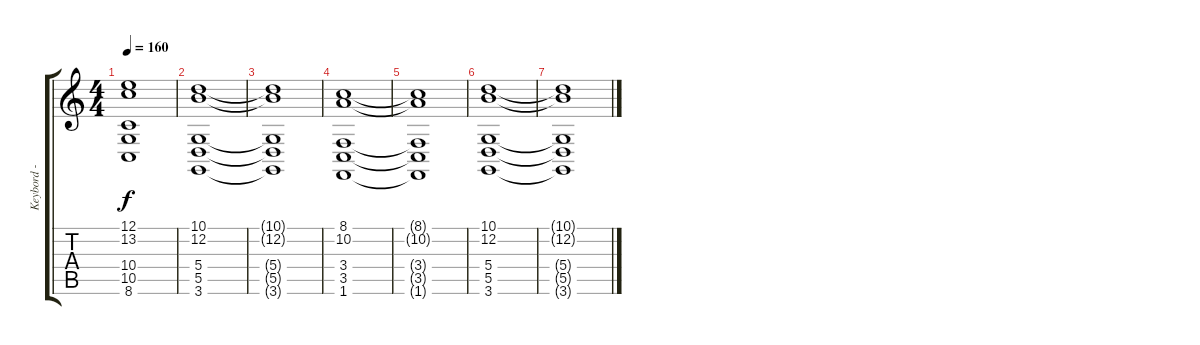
\track ("Keybord - BG" "Keybord - ") {instrument pad4choir}
\staff {score tabs}
\tuning (E4 B3 G3 D3 A2 E2) {hide}
\ts (4 4)
\tempo 160
\clef g2
\ks c
(12.1{t} 13.2{t} 10.4{t} 10.5{t} 8.6{t}).1{dy f} |
(10.1 12.2 5.4 5.5 3.6).1 |
(10.1{t} 12.2{t} 5.4{t} 5.5{t} 3.6{t}).1 |
(8.1 10.2 3.4 3.5 1.6).1 |
(8.1{t} 10.2{t} 3.4{t} 3.5{t} 1.6{t}).1 |
(10.1 12.2 5.4 5.5 3.6).1 |
(10.1{t} 12.2{t} 5.4{t} 5.5{t} 3.6{t}).1
